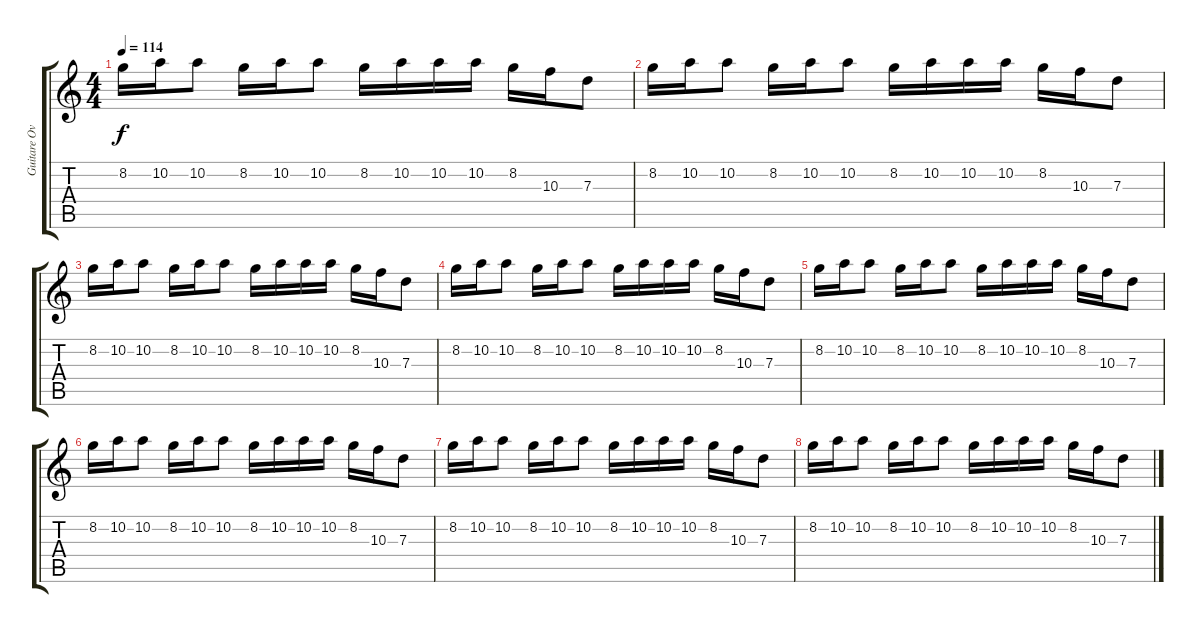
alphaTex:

\track ("Guitare Overdrive" "Guitare Ov") {instrument overdrivenguitar}
\staff {score tabs}
\tuning (E4 B3 G3 D3 A2 D2) {hide}
\ts (4 4)
\tempo 114
\clef g2
\ks c
8.2.16{dy f} 10.2.16 10.2.8 8.2.16 10.2.16 10.2.8 8.2.16 10.2.16 10.2.16 10.2.16 8.2.16 10.3.16 7.3.8 |
8.2.16 10.2.16 10.2.8 8.2.16 10.2.16 10.2.8 8.2.16 10.2.16 10.2.16 10.2.16 8.2.16 10.3.16 7.3.8 |
8.2.16 10.2.16 10.2.8 8.2.16 10.2.16 10.2.8 8.2.16 10.2.16 10.2.16 10.2.16 8.2.16 10.3.16 7.3.8 |
8.2.16 10.2.16 10.2.8 8.2.16 10.2.16 10.2.8 8.2.16 10.2.16 10.2.16 10.2.16 8.2.16 10.3.16 7.3.8 |
8.2.16 10.2.16 10.2.8 8.2.16 10.2.16 10.2.8 8.2.16 10.2.16 10.2.16 10.2.16 8.2.16 10.3.16 7.3.8 |
8.2.16 10.2.16 10.2.8 8.2.16 10.2.16 10.2.8 8.2.16 10.2.16 10.2.16 10.2.16 8.2.16 10.3.16 7.3.8 |
8.2.16 10.2.16 10.2.8 8.2.16 10.2.16 10.2.8 8.2.16 10.2.16 10.2.16 10.2.16 8.2.16 10.3.16 7.3.8 |
8.2.16 10.2.16 10.2.8 8.2.16 10.2.16 10.2.8 8.2.16 10.2.16 10.2.16 10.2.16 8.2.16 10.3.16 7.3.8
